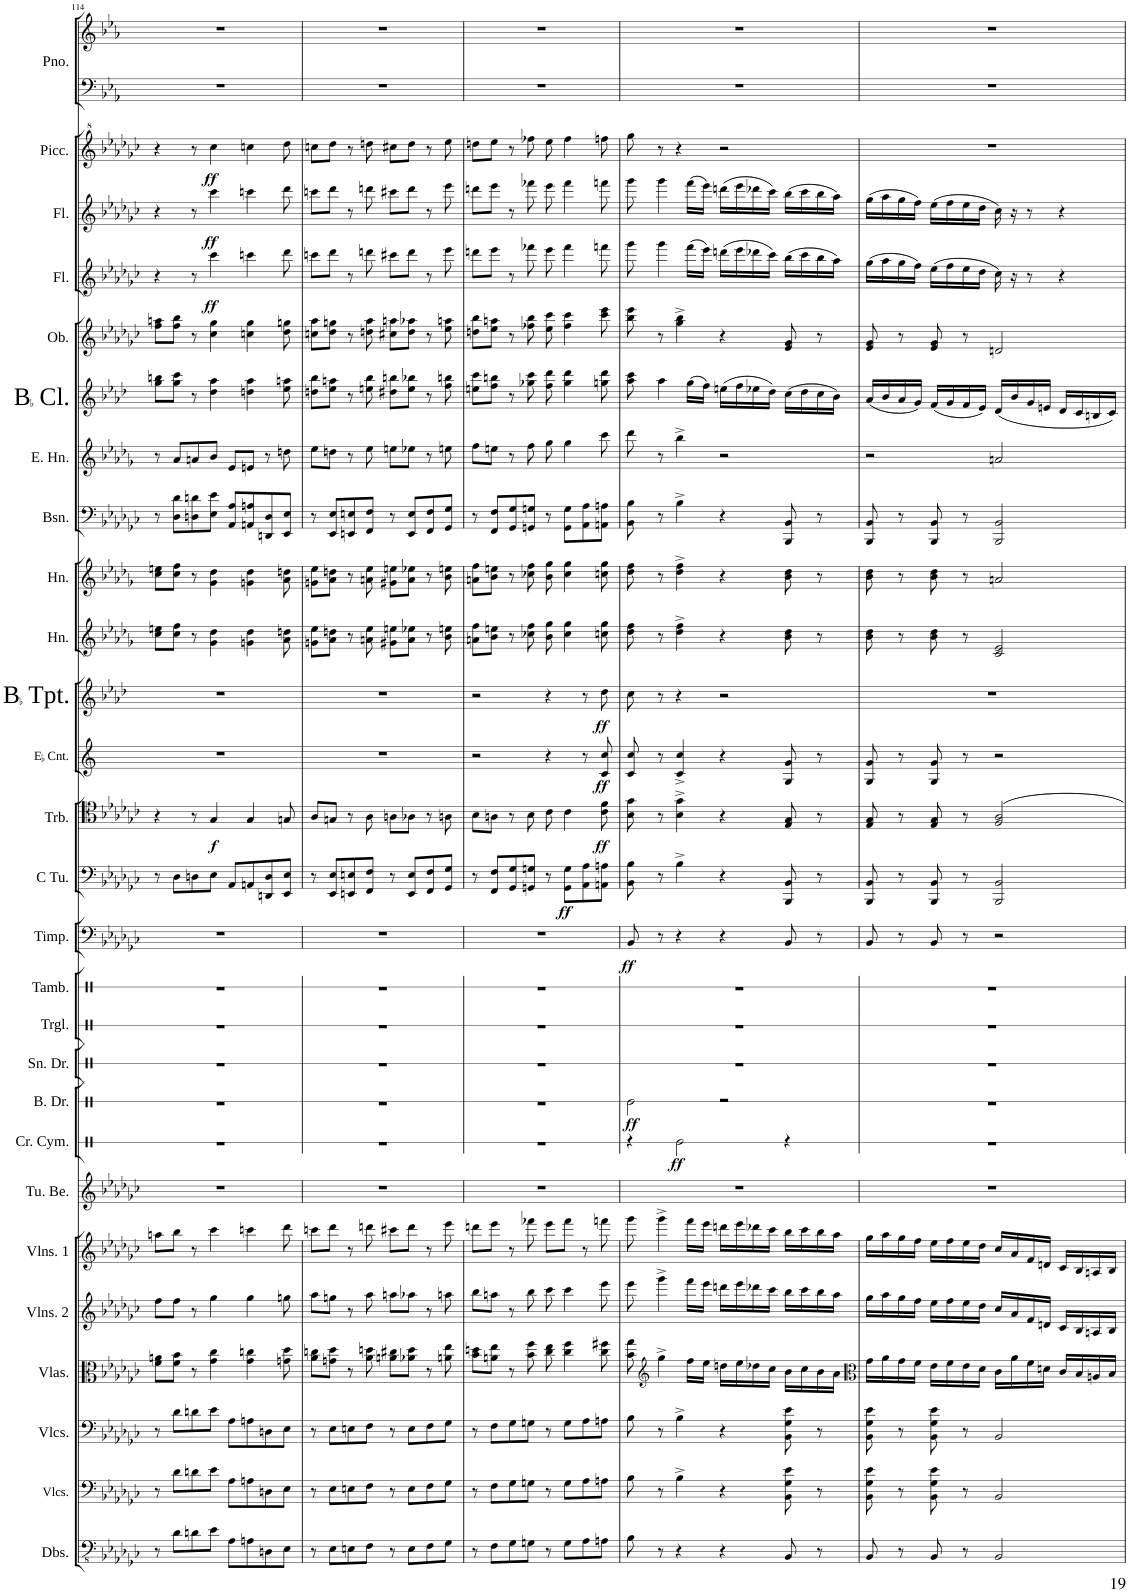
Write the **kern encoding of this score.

**kern	**kern	**kern	**kern	**kern	**kern	**kern	**kern	**dynam	**kern	**dynam	**kern	**kern	**kern	**kern	**dynam	**kern	**dynam	**kern	**dynam	**kern	**dynam	**kern	**dynam	**kern	**kern	**kern	**kern	**kern	**kern	**kern	**dynam	**kern	**dynam	**kern	**dynam	**kern	**kern
*part27	*part26	*part25	*part24	*part23	*part22	*part21	*part20	*part20	*part19	*part19	*part18	*part17	*part16	*part15	*part15	*part14	*part14	*part13	*part13	*part12	*part12	*part11	*part11	*part10	*part9	*part8	*part7	*part6	*part5	*part4	*part4	*part3	*part3	*part2	*part2	*part1	*part1
*staff28	*staff27	*staff26	*staff25	*staff24	*staff23	*staff22	*staff21	*staff21	*staff20	*staff20	*staff19	*staff18	*staff17	*staff16	*staff16	*staff15	*staff15	*staff14	*staff14	*staff13	*staff13	*staff12	*staff12	*staff11	*staff10	*staff9	*staff8	*staff7	*staff6	*staff5	*staff5	*staff4	*staff4	*staff3	*staff3	*staff2	*staff1
*I"Double Basses	*I"Violoncellos	*I"Violoncellos	*I"Violas	*I"Violins 2	*I"Violins 1	*I"Tubular Bells	*I"Crash Cymbal	*	*I"Bass Drum	*	*I"Snare Drum	*I"Triangle	*I"Tambourine	*I"Timpani	*	*I"C Tuba	*	*I"Trombone	*	*I"EaccidentalFlat Cornet	*	*I"BaccidentalFlat Trumpet	*	*I"Horn	*I"Horn	*I"Bassoon	*I"English Horn	*I"BaccidentalFlat Clarinet	*I"Oboe	*I"Flute	*	*I"Flute	*	*I"Piccolo	*	*I"Piano	*
*I'Dbs.	*I'Vlcs.	*I'Vlcs.	*I'Vlas.	*I'Vlns. 2	*I'Vlns. 1	*I'Tu. Be.	*I'Cr. Cym.	*	*I'B. Dr.	*	*I'Sn. Dr.	*I'Trgl.	*I'Tamb.	*I'Timp.	*	*I'C Tu.	*	*I'Trb.	*	*I'EaccidentalFlat Cnt.	*	*I'BaccidentalFlat Tpt.	*	*I'Hn.	*I'Hn.	*I'Bsn.	*I'E. Hn.	*I'BaccidentalFlat Cl.	*I'Ob.	*I'Fl.	*	*I'Fl.	*	*I'Picc.	*	*I'Pno.	*
!!LO:PB:g=z
*clefFv4	*clefF4	*clefF4	*clefC3	*clefG2	*clefG2	*clefG2	*clefX	*	*clefX	*	*clefX	*clefX	*clefX	*clefF4	*	*clefF4	*	*clefC4	*	*clefG2	*	*clefG2	*	*clefG2	*clefG2	*clefF4	*clefG2	*clefG2	*clefG2	*clefG2	*	*clefG2	*	*clefG^2	*	*clefF4	*clefG2
*	*	*	*	*	*	*	*	*	*	*	*	*	*	*	*	*	*	*	*	*Trd-2c-3	*	*Trd1c2	*	*Trd4c7	*Trd4c7	*	*Trd4c7	*Trd1c2	*	*	*	*	*	*Trd-7c-12	*	*	*
*k[b-e-a-d-g-c-]	*k[b-e-a-d-g-c-]	*k[b-e-a-d-g-c-]	*k[b-e-a-d-g-c-]	*k[b-e-a-d-g-c-]	*k[b-e-a-d-g-c-]	*k[b-e-a-d-g-c-]	*k[]	*	*k[]	*	*k[]	*k[]	*k[]	*k[b-e-a-d-g-c-]	*	*k[b-e-a-d-g-c-]	*	*k[b-e-a-d-g-c-]	*	*k[]	*	*k[b-e-a-d-]	*	*k[b-e-a-d-g-]	*k[b-e-a-d-g-]	*k[b-e-a-d-g-c-]	*k[b-e-a-d-g-]	*k[b-e-a-d-]	*k[b-e-a-d-g-c-]	*k[b-e-a-d-g-c-]	*	*k[b-e-a-d-g-c-]	*	*k[b-e-a-d-g-c-]	*	*k[b-e-a-]	*k[b-e-a-]
*M4/4	*M4/4	*M4/4	*M4/4	*M4/4	*M4/4	*M4/4	*M4/4	*	*M4/4	*	*M4/4	*M4/4	*M4/4	*M4/4	*	*M4/4	*	*M4/4	*	*M4/4	*	*M4/4	*	*M4/4	*M4/4	*M4/4	*M4/4	*M4/4	*M4/4	*M4/4	*	*M4/4	*	*M4/4	*	*M4/4	*M4/4
*met(c)	*met(c)	*met(c)	*met(c)	*met(c)	*met(c)	*met(c)	*met(c)	*	*met(c)	*	*met(c)	*met(c)	*met(c)	*met(c)	*	*met(c)	*	*met(c)	*	*met(c)	*	*met(c)	*	*met(c)	*met(c)	*met(c)	*met(c)	*met(c)	*met(c)	*met(c)	*	*met(c)	*	*met(c)	*	*met(c)	*met(c)
=114	=114	=114	=114	=114	=114	=114	=114	=114	=114	=114	=114	=114	=114	=114	=114	=114	=114	=114	=114	=114	=114	=114	=114	=114	=114	=114	=114	=114	=114	=114	=114	=114	=114	=114	=114	=114	=114
8r	8r	8r	8f\ 8an\L	8ff\L	8aan\L	1r	1r	.	1r	.	1r	1r	1r	1r	.	8r	.	4r	.	1r	.	1r	.	8cc\ 8een\L	8cc\ 8een\L	8r	8r	8gg\ 8bbn\L	8ff\ 8aan\L	4r	.	4r	.	4r	.	1r	1r
8D-\L	8d-\L	8d-\L	8f\ 8b-\J	8ff\J	8bb-\J	.	.	.	.	.	.	.	.	.	.	8D-\L	.	.	.	.	.	.	.	8cc\ 8ff\J	8cc\ 8ff\J	8D-\ 8d-\L	8a-/L	8gg\ 8ccc\J	8ff\ 8bb-\J	.	.	.	.	.	.	.	.
8Dn\	8dn\	8dn\	8r	8r	8r	.	.	.	.	.	.	.	.	.	.	8Dn\	.	8r	.	.	.	.	.	8r	8r	8Dn\ 8dn\	8an/	8r	8r	8r	.	8r	.	8r	.	.	.
!	!	!	!	!	!	!	!	!	!	!	!	!	!	!	!	!	!	!	!LO:DY:b	!	!	!	!	!	!	!	!	!	!	!	!LO:DY:b	!	!LO:DY:b	!	!LO:DY:b	!	!
8E-\J	8e-\J	8e-\J	4g-\ 4cc-\	4gg-\	4ccc-\	.	.	.	.	.	.	.	.	.	.	8E-\J	.	4G-/	f	.	.	.	.	4g-\ 4dd-\	4g-\ 4dd-\	8E-\ 8e-\J	8b-/J	4dd-\ 4aa-\	4cc-\ 4gg-\	4ccc-\	ff	4ccc-\	ff	4ccc-\	ff	.	.
8AA-\L	8A-\L	8A-\L	.	.	.	.	.	.	.	.	.	.	.	.	.	8AA-/L	.	.	.	.	.	.	.	.	.	8AA-/ 8A-/L	8e-/L	.	.	.	.	.	.	.	.	.	.
8AAn\	8An\	8An\	4g-\ 4ccn\	4gg-\	4cccn\	.	.	.	.	.	.	.	.	.	.	8AAn/	.	4G-/	.	.	.	.	.	4gn\ 4dd-\	4gn\ 4dd-\	8AAn/ 8An/	8en/J	4ddn\ 4aa-\	4ccn\ 4gg-\	4cccn\	.	4cccn\	.	4cccn\	.	.	.
8DDn\	8Dn\	8Dn\	.	.	.	.	.	.	.	.	.	.	.	.	.	8DDn/ 8D/	.	.	.	.	.	.	.	.	.	8DDn/ 8D/	8r	.	.	.	.	.	.	.	.	.	.
8EE-\J	8E-\J	8E-\J	8gn\ 8dd-\	8ggn\	8ddd-\	.	.	.	.	.	.	.	.	.	.	8EE-/ 8E-/J	.	8Gn/	.	.	.	.	.	8a-\ 8ddn\	8a-\ 8ddn\	8EE-/ 8E-/J	8ddn\	8ee-\ 8aan\	8dd-\ 8ggn\	8ddd-\	.	8ddd-\	.	8ddd-\	.	.	.
=115	=115	=115	=115	=115	=115	=115	=115	=115	=115	=115	=115	=115	=115	=115	=115	=115	=115	=115	=115	=115	=115	=115	=115	=115	=115	=115	=115	=115	=115	=115	=115	=115	=115	=115	=115	=115	=115
8r	8r	8r	8a-\ 8ccn\L	8aa-\L	8cccn\L	1r	1r	.	1r	.	1r	1r	1r	1r	.	8r	.	8A-/L	.	1r	.	1r	.	8gn\ 8ee-\L	8gn\ 8ee-\L	8r	8ee-\L	8ddn\ 8bb-\L	8ccn\ 8aa-\L	8cccn\L	.	8cccn\L	.	8cccn\L	.	1r	1r
8EE-\L	8E-\L	8E-\L	8gn\ 8dd-\J	8ggn\J	8ddd-\J	.	.	.	.	.	.	.	.	.	.	8EE-/ 8E-/L	.	8Gn/J	.	.	.	.	.	8a-\ 8ddn\J	8a-\ 8ddn\J	8EE-/ 8E-/L	8ddn\J	8ee-\ 8aan\J	8dd-\ 8ggn\J	8ddd-\J	.	8ddd-\J	.	8ddd-\J	.	.	.
8EEn\	8En\	8En\	8r	8r	8r	.	.	.	.	.	.	.	.	.	.	8EEn/ 8En/	.	8r	.	.	.	.	.	8r	8r	8EEn/ 8En/	8r	8r	8r	8r	.	8r	.	8r	.	.	.
8FF\J	8F\J	8F\J	8a-\ 8ddn\	8aa-\	8dddn\	.	.	.	.	.	.	.	.	.	.	8FF/ 8F/J	.	8A-\	.	.	.	.	.	8an\ 8ee-\	8an\ 8ee-\	8FF/ 8F/J	8ee-\	8een\ 8bb-\	8ddn\ 8aa-\	8dddn\	.	8dddn\	.	8dddn\	.	.	.
8r	8r	8r	8an\ 8cc#X\L	8aan\L	8ccc#X\L	.	.	.	.	.	.	.	.	.	.	8r	.	8An\L	.	.	.	.	.	8g#X\ 8een\L	8g#X\ 8een\L	8r	8een\L	8dd#X\ 8bbn\L	8cc#X\ 8aan\L	8ccc#X\L	.	8ccc#X\L	.	8ccc#X\L	.	.	.
8EE\L	8E\L	8E\L	8a-X\ 8dd\J	8aa-X\J	8ddd\J	.	.	.	.	.	.	.	.	.	.	8EE/ 8E/L	.	8A-X\J	.	.	.	.	.	8a\ 8ee-X\J	8a\ 8ee-X\J	8EE/ 8E/L	8ee-X\J	8ee\ 8bb-X\J	8dd\ 8aa-X\J	8ddd\J	.	8ddd\J	.	8ddd\J	.	.	.
8FF\	8F\	8F\	8r	8r	8r	.	.	.	.	.	.	.	.	.	.	8FF/ 8F/	.	8r	.	.	.	.	.	8r	8r	8FF/ 8F/	8r	8r	8r	8r	.	8r	.	8r	.	.	.
8GG-\J	8G-\J	8G-\J	8an\ 8ee-\	8aan\	8eee-\	.	.	.	.	.	.	.	.	.	.	8GG-/ 8G-/J	.	8An\	.	.	.	.	.	8b-\ 8een\	8b-\ 8een\	8GG-/ 8G-/J	8een\	8ff\ 8bbn\	8ee-\ 8aan\	8eee-\	.	8eee-\	.	8eee-\	.	.	.
=116	=116	=116	=116	=116	=116	=116	=116	=116	=116	=116	=116	=116	=116	=116	=116	=116	=116	=116	=116	=116	=116	=116	=116	=116	=116	=116	=116	=116	=116	=116	=116	=116	=116	=116	=116	=116	=116
8r	8r	8r	8b-\ 8ddn\L	8bb-\L	8dddn\L	1r	1r	.	1r	.	1r	1r	1r	1r	.	8r	.	8B-\L	.	2r	.	2r	.	8an\ 8ff\L	8an\ 8ff\L	8r	8ff\L	8een\ 8ccc\L	8ddn\ 8bb-\L	8dddn\L	.	8dddn\L	.	8dddn\L	.	1r	1r
8FF\L	8F\L	8F\L	8an\ 8ee-\J	8aan\J	8eee-\J	.	.	.	.	.	.	.	.	.	.	8FF/ 8F/L	.	8An\J	.	.	.	.	.	8b-\ 8een\J	8b-\ 8een\J	8FF/ 8F/L	8een\J	8ff\ 8bbn\J	8ee-\ 8aan\J	8eee-\J	.	8eee-\J	.	8eee-\J	.	.	.
8GG-\	8G-\	8G-\	8r	8r	8r	.	.	.	.	.	.	.	.	.	.	8GG-/ 8G-/	.	8r	.	.	.	.	.	8r	8r	8GG-/ 8G-/	8r	8r	8r	8r	.	8r	.	8r	.	.	.
8GGn\J	8Gn\J	8Gn\J	8b-\ 8ff\	8bb-\	8fff-X\	.	.	.	.	.	.	.	.	.	.	8GGn/ 8Gn/J	.	8B-\	.	.	.	.	.	8cc-X\ 8ff\	8cc-X\ 8ff\	8GGn/ 8Gn/J	8ff\	8gg-X\ 8ccc\	8ff-X\ 8bb-\	8fff-X\	.	8fff-X\	.	8fff-X\	.	.	.
8r	8r	8r	8cc-\ 8ee-\	8ccc-\	8eee-\L	.	.	.	.	.	.	.	.	.	.	8r	.	8c-\	.	4r	.	4r	.	8b-\ 8gg-\	8b-\ 8gg-\	8r	8gg-\	8ff\ 8ddd-\	8ee-\ 8ccc-\	8eee-\	.	8eee-\	.	8eee-\	.	.	.
!	!	!	!	!	!	!	!	!	!	!	!	!	!	!	!	!	!LO:DY:b	!	!	!	!	!	!	!	!	!	!	!	!	!	!	!	!	!	!	!	!
8GG\L	8G\L	8G\L	4cc-\ 4ff\	4ccc-\	8fff-\J	.	.	.	.	.	.	.	.	.	.	8GG\ 8G\L	ff	4c-\	.	.	.	.	.	4cc-\ 4gg-\	4cc-\ 4gg-\	8GG\ 8G\L	4gg-\	4gg-\ 4ddd-\	4ff-\ 4ccc-\	4fff-\	.	4fff-\	.	4fff-\	.	.	.
8AA-\	8A-\	8A-\	.	.	8r	.	.	.	.	.	.	.	.	.	.	8AA-\ 8A-\	.	.	.	8r	.	8r	.	.	.	8AA-\ 8A-\	.	.	.	.	.	.	.	.	.	.	.
!	!	!	!	!	!	!	!	!	!	!	!	!	!	!	!	!	!	!	!LO:DY:b	!	!LO:DY:b	!	!LO:DY:b	!	!	!	!	!	!	!	!	!	!	!	!	!	!
8AAn\J	8An\J	8An\J	8cc-\ 8ff#X\	8eee-\	8fffn\	.	.	.	.	.	.	.	.	.	.	8AAn\ 8An\J	.	8c-\ 8f\	ff	8c/ 8cc/	ff	8dd-\	ff	8ccn\ 8gg-\	8ccn\ 8gg-\	8AAn\ 8An\J	8ccc\	8ggn\ 8ddd-\	8ccc-\ 8eee-\	8fffn\	.	8fffn\	.	8fffn\	.	.	.
=117	=117	=117	=117	=117	=117	=117	=117	=117	=117	=117	=117	=117	=117	=117	=117	=117	=117	=117	=117	=117	=117	=117	=117	=117	=117	=117	=117	=117	=117	=117	=117	=117	=117	=117	=117	=117	=117
!	!	!	!	!	!	!	!	!	!	!LO:DY:b	!	!	!	!	!LO:DY:b	!	!	!	!	!	!	!	!	!	!	!	!	!	!	!	!	!	!	!	!	!	!
8BB-\	8B-\	8B-\	8b-\ 8gg-\	8eee-\	8ggg-\	1r	4r	.	2Re\	ff	1r	1r	1r	8BB-/	ff	8BB-\ 8B-\	.	8B-\ 8g-\	.	8c/ 8cc/	.	8cc\	.	8dd-\ 8ff\	8dd-\ 8ff\	8BB-\ 8B-\	8ddd-\	8aa-\ 8ccc\	8bb-\ 8eee-\	8ggg-\	.	8ggg-\	.	8ggg-\	.	1r	1r
*	*	*	*clefG2	*	*	*	*	*	*	*	*	*	*	*	*	*	*	*	*	*	*	*	*	*	*	*	*	*	*	*	*	*	*	*	*	*	*
8r	8r	8r	4gg-^\	4ggg-^\	4ggg-^\	.	.	.	.	.	.	.	.	8r	.	8r	.	8r	.	8r	.	8r	.	8r	8r	8r	8r	4aa-\	8r	4ggg-\	.	4ggg-\	.	8r	.	.	.
!	!	!	!	!	!	!	!	!LO:DY:b	!	!	!	!	!	!	!	!	!	!	!	!	!	!	!	!	!	!	!	!	!	!	!	!	!	!	!	!	!
4r	4B-^\	4B-^\	.	.	.	.	2Re\	ff	.	.	.	.	.	4r	.	4B-^\	.	4B-\^ 4g-\^	.	4c/^ 4cc/^	.	4r	.	4dd-\^ 4ff\^	4dd-\^ 4ff\^	4B-^\	4bb-^\	.	4gg-\^ 4bb-\^	.	.	.	.	4r	.	.	.
.	.	.	16ff\LL	16fff\LL	16fff\LL	.	.	.	.	.	.	.	.	.	.	.	.	.	.	.	.	.	.	.	.	.	.	(16gg\LL	.	(16fff\LL	.	(16fff\LL	.	.	.	.	.
.	.	.	16ee-\JJ	16eee-\JJ	16eee-\JJ	.	.	.	.	.	.	.	.	.	.	.	.	.	.	.	.	.	.	.	.	.	.	16ff\JJ)	.	16eee-\JJ)	.	16eee-\JJ)	.	.	.	.	.
4r	4r	4r	16ddn\LL	16dddn\LL	16dddn\LL	.	.	.	2r	.	.	.	.	4r	.	4r	.	4r	.	4r	.	2r	.	4r	4r	4r	2r	(16een\LL	4r	(16dddn\LL	.	(16dddn\LL	.	2r	.	.	.
.	.	.	16ee-\	16eee-\	16eee-\	.	.	.	.	.	.	.	.	.	.	.	.	.	.	.	.	.	.	.	.	.	.	16ff\	.	16eee-\	.	16eee-\	.	.	.	.	.
.	.	.	16dd-X\	16ddd-X\	16ddd-X\	.	.	.	.	.	.	.	.	.	.	.	.	.	.	.	.	.	.	.	.	.	.	16ee-X\	.	16ddd-X\	.	16ddd-X\	.	.	.	.	.
.	.	.	16cc-\JJ	16ccc-\JJ	16ccc-\JJ	.	.	.	.	.	.	.	.	.	.	.	.	.	.	.	.	.	.	.	.	.	.	16dd-\JJ)	.	16ccc-\JJ)	.	16ccc-\JJ)	.	.	.	.	.
8BBB-/	8BB-\ 8G-\ 8e-\	8BB-\ 8G-\ 8e-\	16b-\LL	16bb-\LL	16bb-\LL	.	4r	.	.	.	.	.	.	8BB-/	.	8BBB-/ 8BB-/	.	8E-/ 8G-/	.	8G/ 8g/	.	.	.	8b-\ 8dd-\	8b-\ 8dd-\	8BBB-/ 8BB-/	.	(16cc\LL	8e-/ 8g-/	(16bb-\LL	.	(16bb-\LL	.	.	.	.	.
.	.	.	16cc-\	16ccc-\	16ccc-\	.	.	.	.	.	.	.	.	.	.	.	.	.	.	.	.	.	.	.	.	.	.	16dd-\	.	16ccc-\	.	16ccc-\	.	.	.	.	.
8r	8r	8r	16b-\	16bb-\	16bb-\	.	.	.	.	.	.	.	.	8r	.	8r	.	8r	.	8r	.	.	.	8r	8r	8r	.	16cc\	8r	16bb-\	.	16bb-\	.	.	.	.	.
.	.	.	16a-\JJ	16aa-\JJ	16aa-\JJ	.	.	.	.	.	.	.	.	.	.	.	.	.	.	.	.	.	.	.	.	.	.	16b-\JJ)	.	16aa-\JJ)	.	16aa-\JJ)	.	.	.	.	.
=118	=118	=118	=118	=118	=118	=118	=118	=118	=118	=118	=118	=118	=118	=118	=118	=118	=118	=118	=118	=118	=118	=118	=118	=118	=118	=118	=118	=118	=118	=118	=118	=118	=118	=118	=118	=118	=118
*	*	*	*clefC3	*	*	*	*	*	*	*	*	*	*	*	*	*	*	*	*	*	*	*	*	*	*	*	*	*	*	*	*	*	*	*	*	*	*
8BBB-/	8BB-\ 8G-\ 8e-\	8BB-\ 8G-\ 8e-\	16g-\LL	16gg-\LL	16gg-\LL	1r	1r	.	1r	.	1r	1r	1r	8BB-/	.	8BBB-/ 8BB-/	.	8E-/ 8G-/	.	8G/ 8g/	.	1r	.	8b-\ 8dd-\	8b-\ 8dd-\	8BBB-/ 8BB-/	2r	(16a-/LL	8e-/ 8g-/	(16gg-\LL	.	(16gg-\LL	.	1r	.	1r	1r
.	.	.	16a-\	16aa-\	16aa-\	.	.	.	.	.	.	.	.	.	.	.	.	.	.	.	.	.	.	.	.	.	.	16b-/	.	16aa-\	.	16aa-\	.	.	.	.	.
8r	8r	8r	16g-\	16gg-\	16gg-\	.	.	.	.	.	.	.	.	8r	.	8r	.	8r	.	8r	.	.	.	8r	8r	8r	.	16a-/	8r	16gg-\	.	16gg-\	.	.	.	.	.
.	.	.	16f\JJ	16ff\JJ	16ff\JJ	.	.	.	.	.	.	.	.	.	.	.	.	.	.	.	.	.	.	.	.	.	.	16g/JJ)	.	16ff\JJ)	.	16ff\JJ)	.	.	.	.	.
8BBB-/	8BB-\ 8G-\ 8e-\	8BB-\ 8G-\ 8e-\	16e-\LL	16ee-\LL	16ee-\LL	.	.	.	.	.	.	.	.	8BB-/	.	8BBB-/ 8BB-/	.	8E-/ 8G-/	.	8G/ 8g/	.	.	.	8b-\ 8dd-\	8b-\ 8dd-\	8BBB-/ 8BB-/	.	(16f/LL	8e-/ 8g-/	(16ee-\LL	.	(16ee-\LL	.	.	.	.	.
.	.	.	16f\	16ff\	16ff\	.	.	.	.	.	.	.	.	.	.	.	.	.	.	.	.	.	.	.	.	.	.	16g/	.	16ff\	.	16ff\	.	.	.	.	.
8r	8r	8r	16e-\	16ee-\	16ee-\	.	.	.	.	.	.	.	.	8r	.	8r	.	8r	.	8r	.	.	.	8r	8r	8r	.	16f/	8r	16ee-\	.	16ee-\	.	.	.	.	.
.	.	.	16d-\JJ	16dd-\JJ	16dd-\JJ	.	.	.	.	.	.	.	.	.	.	.	.	.	.	.	.	.	.	.	.	.	.	16e-/JJ)	.	16dd-\JJ	.	16dd-\JJ	.	.	.	.	.
2BBB-/	2BB-/	2BB-/	16c-\LL	16cc-/LL	16cc-/LL	.	.	.	.	.	.	.	.	2r	.	2BBB-/ 2BB-/	.	2F/ 2A-/	.	2r	.	.	.	2c/ 2e-/	2an/	2BBB-/ 2BB-/	2an/	(16d-/LL	2dn/	16cc-\)	.	16cc-\)	.	.	.	.	.
.	.	.	16a-\	16a-/	16a-/	.	.	.	.	.	.	.	.	.	.	.	.	.	.	.	.	.	.	.	.	.	.	16b-/	.	16r	.	16r	.	.	.	.	.
.	.	.	16f\	16f/	16f/	.	.	.	.	.	.	.	.	.	.	.	.	.	.	.	.	.	.	.	.	.	.	16g/	.	8r	.	8r	.	.	.	.	.
.	.	.	16dn\JJ	16dn/JJ	16dn/JJ	.	.	.	.	.	.	.	.	.	.	.	.	.	.	.	.	.	.	.	.	.	.	16en/JJ	.	.	.	.	.	.	.	.	.
.	.	.	16c-/LL	16c-/LL	16c-/LL	.	.	.	.	.	.	.	.	.	.	.	.	.	.	.	.	.	.	.	.	.	.	16d-/LL	.	4r	.	4r	.	.	.	.	.
.	.	.	16B-/	16B-/	16B-/	.	.	.	.	.	.	.	.	.	.	.	.	.	.	.	.	.	.	.	.	.	.	16c/	.	.	.	.	.	.	.	.	.
.	.	.	16An/	16An/	16An/	.	.	.	.	.	.	.	.	.	.	.	.	.	.	.	.	.	.	.	.	.	.	16Bn/	.	.	.	.	.	.	.	.	.
.	.	.	16B-/JJ	16B-/JJ	16B-/JJ	.	.	.	.	.	.	.	.	.	.	.	.	.	.	.	.	.	.	.	.	.	.	16c/JJ)	.	.	.	.	.	.	.	.	.
=	=	=	=	=	=	=	=	=	=	=	=	=	=	=	=	=	=	=	=	=	=	=	=	=	=	=	=	=	=	=	=	=	=	=	=	=	=
*-	*-	*-	*-	*-	*-	*-	*-	*-	*-	*-	*-	*-	*-	*-	*-	*-	*-	*-	*-	*-	*-	*-	*-	*-	*-	*-	*-	*-	*-	*-	*-	*-	*-	*-	*-	*-	*-
